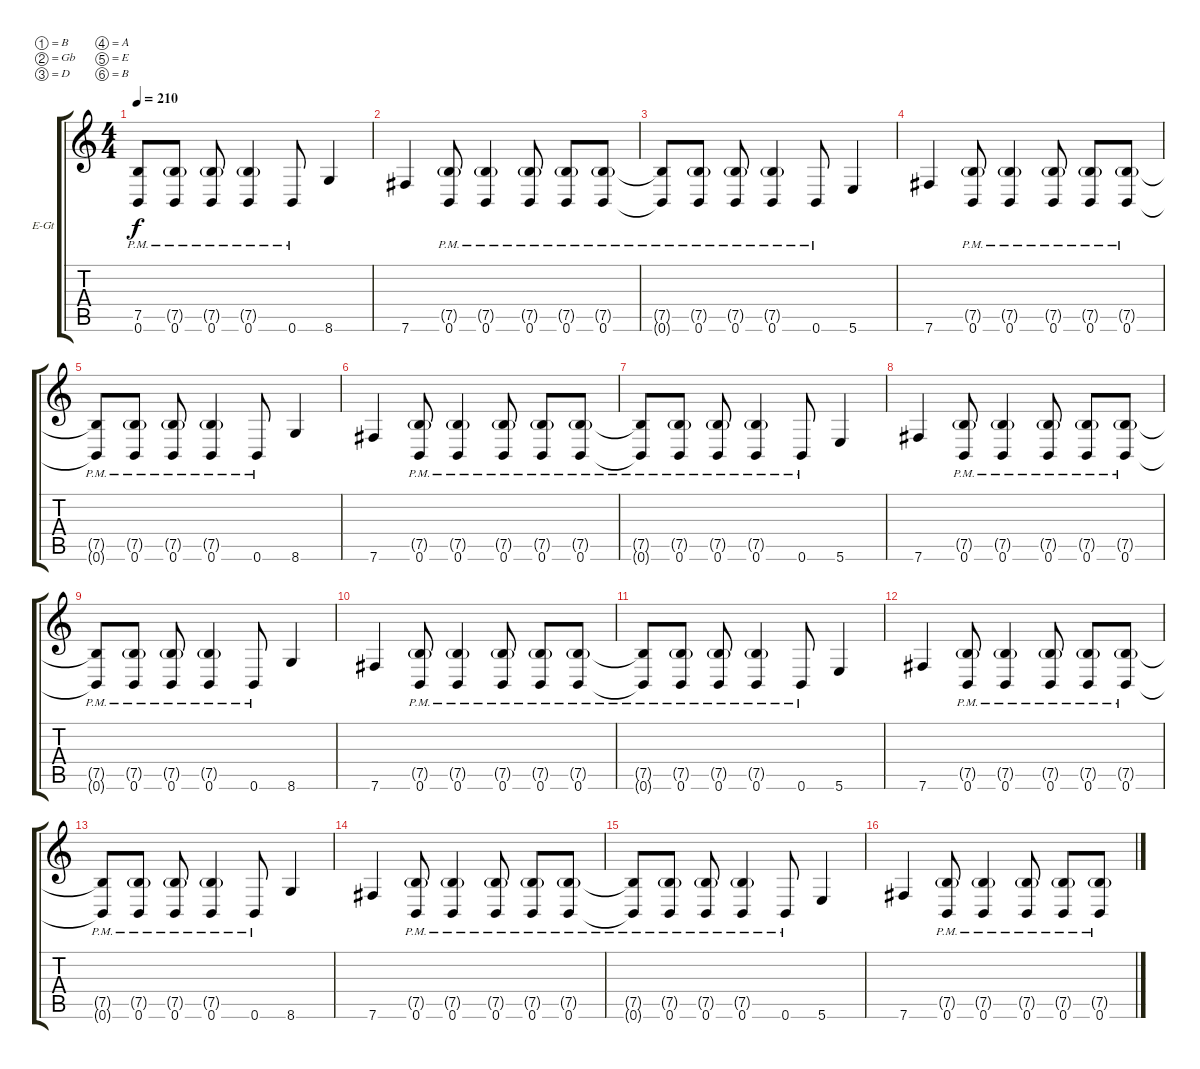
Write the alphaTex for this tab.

\bracketExtendMode groupsimilarinstruments
\firstSystemTrackNameOrientation horizontal
\otherSystemsTrackNameOrientation horizontal
\track ("Rhythm Guitar" "E-Gt") {instrument distortionguitar}
\staff {score tabs}
\tuning (B3 Gb3 D3 A2 E2 B1)
\ts (4 4)
\tempo 210
\clef g2
\ks c
(0.6{pm t} 7.5{pm t}).8{dy f} (7.5{g pm} 0.6{pm}).8 (0.6{pm} 7.5{g pm}).8 (7.5{g pm} 0.6{pm}).4 0.6{pm}.8 8.6.4 |
7.6.4 (0.6{pm} 7.5{g pm}).8 (7.5{g pm} 0.6{pm}).4 (0.6{pm} 7.5{g pm}).8 (7.5{g pm} 0.6{pm}).8 (0.6{pm} 7.5{g pm}).8 |
(0.6{pm t} 7.5{pm t}).8 (7.5{g pm} 0.6{pm}).8 (0.6{pm} 7.5{g pm}).8 (7.5{g pm} 0.6{pm}).4 0.6{pm}.8 5.6.4 |
7.6.4 (0.6{pm} 7.5{g pm}).8 (7.5{g pm} 0.6{pm}).4 (0.6{pm} 7.5{g pm}).8 (7.5{g pm} 0.6{pm}).8 (0.6{pm} 7.5{g pm}).8 |
(0.6{pm t} 7.5{pm t}).8 (7.5{g pm} 0.6{pm}).8 (0.6{pm} 7.5{g pm}).8 (7.5{g pm} 0.6{pm}).4 0.6{pm}.8 8.6.4 |
7.6.4 (0.6{pm} 7.5{g pm}).8 (7.5{g pm} 0.6{pm}).4 (0.6{pm} 7.5{g pm}).8 (7.5{g pm} 0.6{pm}).8 (0.6{pm} 7.5{g pm}).8 |
(0.6{pm t} 7.5{pm t}).8 (7.5{g pm} 0.6{pm}).8 (0.6{pm} 7.5{g pm}).8 (7.5{g pm} 0.6{pm}).4 0.6{pm}.8 5.6.4 |
7.6.4 (0.6{pm} 7.5{g pm}).8 (7.5{g pm} 0.6{pm}).4 (0.6{pm} 7.5{g pm}).8 (7.5{g pm} 0.6{pm}).8 (0.6{pm} 7.5{g pm}).8 |
(0.6{pm t} 7.5{pm t}).8 (7.5{g pm} 0.6{pm}).8 (0.6{pm} 7.5{g pm}).8 (7.5{g pm} 0.6{pm}).4 0.6{pm}.8 8.6.4 |
7.6.4 (0.6{pm} 7.5{g pm}).8 (7.5{g pm} 0.6{pm}).4 (0.6{pm} 7.5{g pm}).8 (7.5{g pm} 0.6{pm}).8 (0.6{pm} 7.5{g pm}).8 |
(0.6{pm t} 7.5{pm t}).8 (7.5{g pm} 0.6{pm}).8 (0.6{pm} 7.5{g pm}).8 (7.5{g pm} 0.6{pm}).4 0.6{pm}.8 5.6.4 |
7.6.4 (0.6{pm} 7.5{g pm}).8 (7.5{g pm} 0.6{pm}).4 (0.6{pm} 7.5{g pm}).8 (7.5{g pm} 0.6{pm}).8 (0.6{pm} 7.5{g pm}).8 |
(0.6{pm t} 7.5{pm t}).8 (7.5{g pm} 0.6{pm}).8 (0.6{pm} 7.5{g pm}).8 (7.5{g pm} 0.6{pm}).4 0.6{pm}.8 8.6.4 |
7.6.4 (0.6{pm} 7.5{g pm}).8 (7.5{g pm} 0.6{pm}).4 (0.6{pm} 7.5{g pm}).8 (7.5{g pm} 0.6{pm}).8 (0.6{pm} 7.5{g pm}).8 |
(0.6{pm t} 7.5{pm t}).8 (7.5{g pm} 0.6{pm}).8 (0.6{pm} 7.5{g pm}).8 (7.5{g pm} 0.6{pm}).4 0.6{pm}.8 5.6.4 |
7.6.4 (0.6{pm} 7.5{g pm}).8 (7.5{g pm} 0.6{pm}).4 (0.6{pm} 7.5{g pm}).8 (7.5{g pm} 0.6{pm}).8 (0.6{pm} 7.5{g pm}).8
